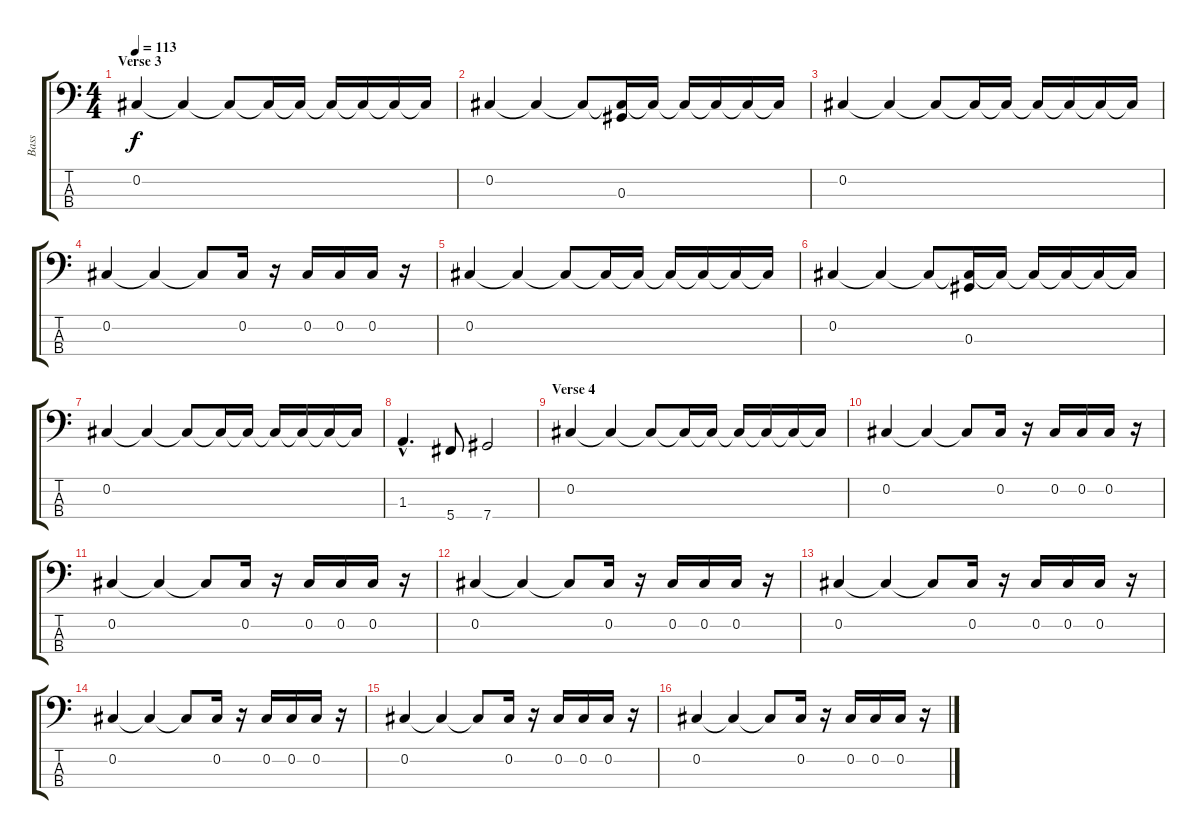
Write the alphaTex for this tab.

\track ("Bass" "Bass") {instrument electricbasspick}
\staff {score tabs}
\tuning (Gb2 Db2 Ab1 Db1) {hide}
\ts (4 4)
\section ("" "Verse 3")
\tempo 113
\clef f4
\ks c
0.2.4{dy f} 0.2{t}.4 0.2{t}.8 0.2{t}.16 0.2{t}.16 0.2{t}.16 0.2{t}.16 0.2{t}.16 0.2{t}.16 |
0.2.4 0.2{t}.4 0.2{t}.8 (0.2{t} 0.3).16 0.2{t}.16 0.2{t}.16 0.2{t}.16 0.2{t}.16 0.2{t}.16 |
0.2.4 0.2{t}.4 0.2{t}.8 0.2{t}.16 0.2{t}.16 0.2{t}.16 0.2{t}.16 0.2{t}.16 0.2{t}.16 |
0.2.4 0.2{t}.4 0.2{t}.8 0.2.16 r.16 0.2.16 0.2.16 0.2.16 r.16 |
0.2.4 0.2{t}.4 0.2{t}.8 0.2{t}.16 0.2{t}.16 0.2{t}.16 0.2{t}.16 0.2{t}.16 0.2{t}.16 |
0.2.4 0.2{t}.4 0.2{t}.8 (0.2{t} 0.3).16 0.2{t}.16 0.2{t}.16 0.2{t}.16 0.2{t}.16 0.2{t}.16 |
0.2.4 0.2{t}.4 0.2{t}.8 0.2{t}.16 0.2{t}.16 0.2{t}.16 0.2{t}.16 0.2{t}.16 0.2{t}.16 |
1.3{hac}.4{d} 5.4.8 7.4.2 |
\section ("" "Verse 4")
0.2.4 0.2{t}.4 0.2{t}.8 0.2{t}.16 0.2{t}.16 0.2{t}.16 0.2{t}.16 0.2{t}.16 0.2{t}.16 |
0.2.4 0.2{t}.4 0.2{t}.8 0.2.16 r.16 0.2.16 0.2.16 0.2.16 r.16 |
0.2.4 0.2{t}.4 0.2{t}.8 0.2.16 r.16 0.2.16 0.2.16 0.2.16 r.16 |
0.2.4 0.2{t}.4 0.2{t}.8 0.2.16 r.16 0.2.16 0.2.16 0.2.16 r.16 |
0.2.4 0.2{t}.4 0.2{t}.8 0.2.16 r.16 0.2.16 0.2.16 0.2.16 r.16 |
0.2.4 0.2{t}.4 0.2{t}.8 0.2.16 r.16 0.2.16 0.2.16 0.2.16 r.16 |
0.2.4 0.2{t}.4 0.2{t}.8 0.2.16 r.16 0.2.16 0.2.16 0.2.16 r.16 |
0.2.4 0.2{t}.4 0.2{t}.8 0.2.16 r.16 0.2.16 0.2.16 0.2.16 r.16
